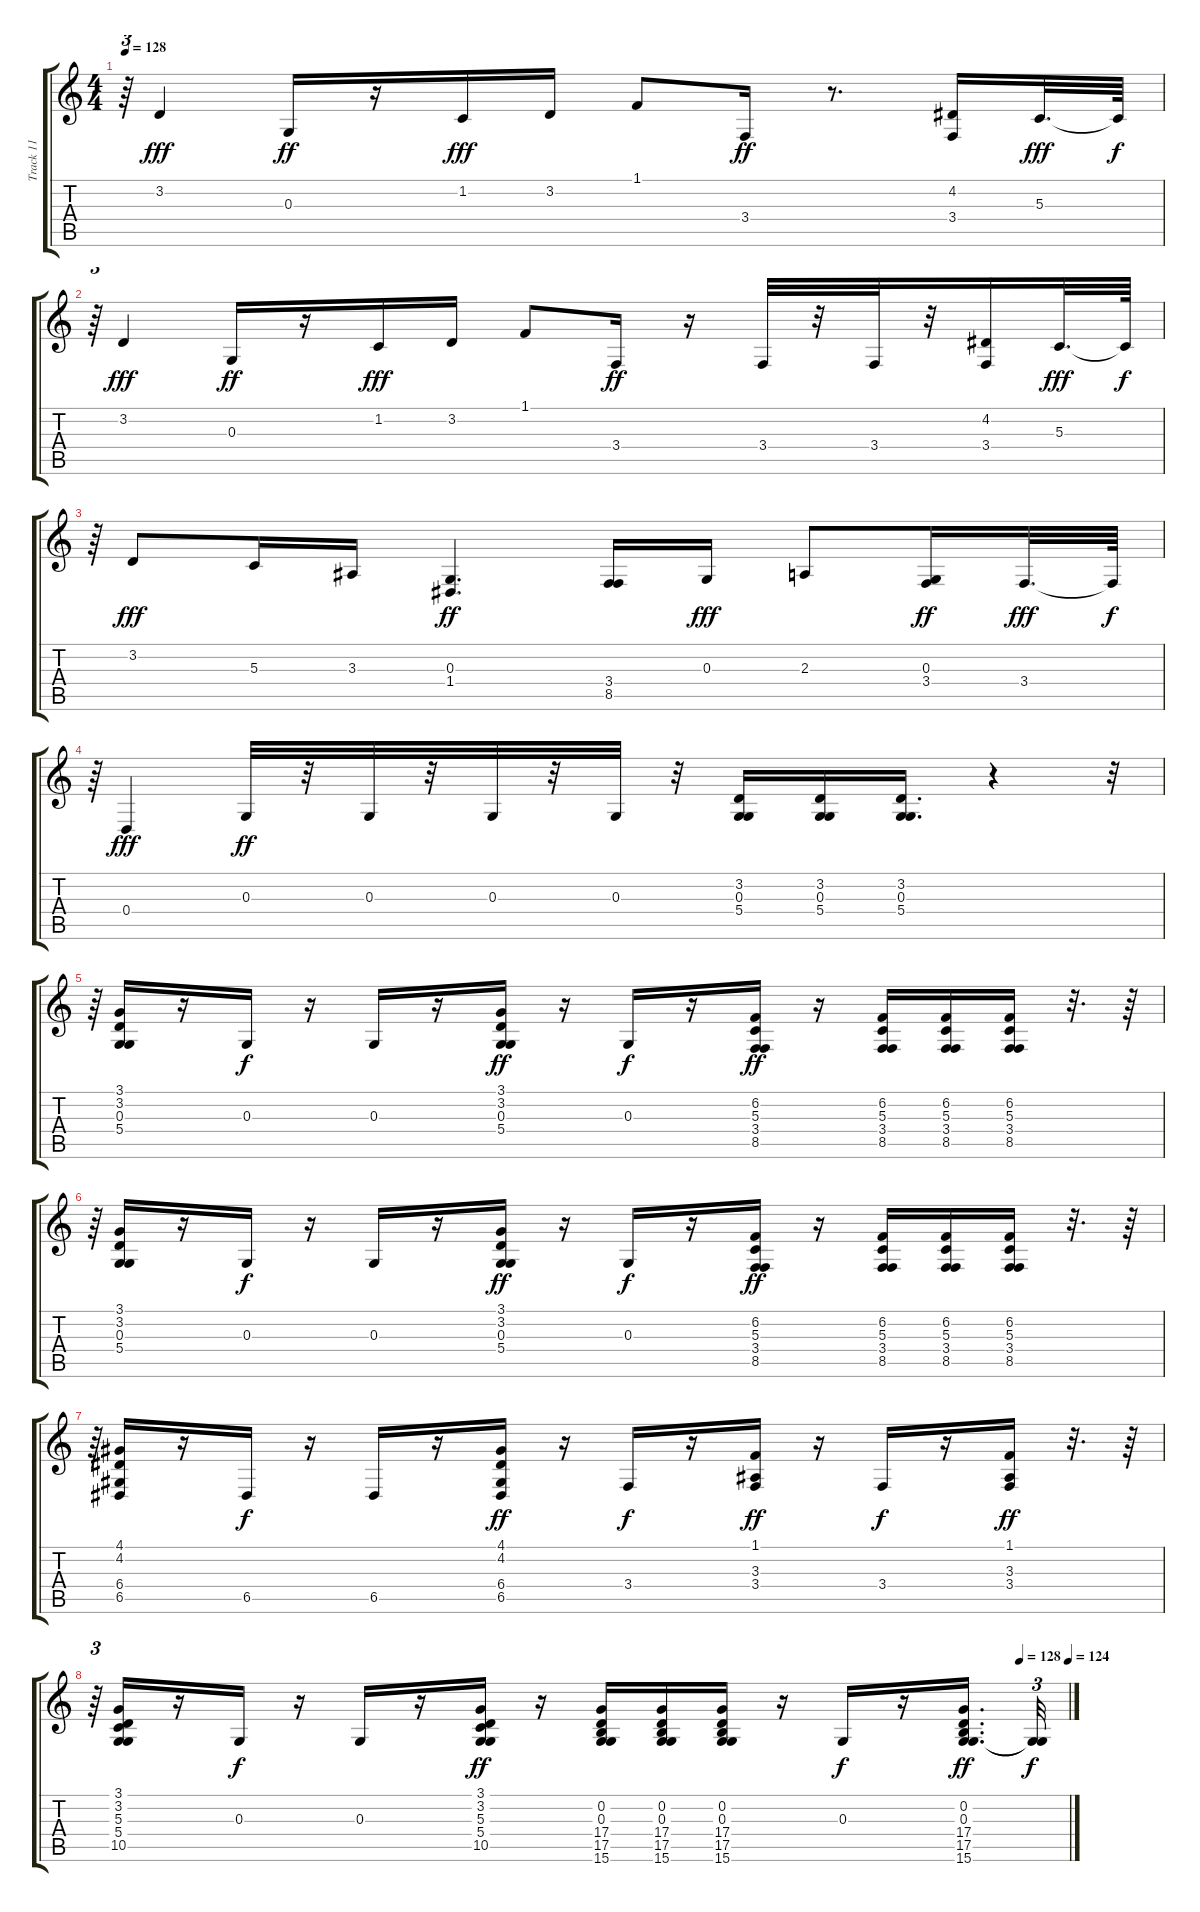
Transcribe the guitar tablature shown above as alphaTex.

\track ("Track 11" "Track 11") {instrument frenchhorn}
\staff {score tabs}
\tuning (E4 B3 G3 D3 A2 E2) {hide}
\ts (4 4)
\tempo 128
\clef g2
\ks c
r.64{tu (3 2) dy f} 3.2.4{dy fff} 0.3.16{dy ff} r.16 1.2.16{dy fff} 3.2.16 1.1.8 3.4.16{dy ff} r.8{d} (4.2 3.4).16 5.3.32{d dy fff} 5.3{t}.64{dy f} |
r.64{tu (3 2)} 3.2.4{dy fff} 0.3.16{dy ff} r.16 1.2.16{dy fff} 3.2.16 1.1.8 3.4.16{dy ff} r.16 3.4.32 r.32 3.4.32 r.32 (4.2 3.4).16 5.3.32{d dy fff} 5.3{t}.64{dy f} |
r.64{tu (3 2)} 3.2.8{dy fff} 5.3.16 3.3.16 (0.3 1.4).4{d dy ff} (3.4 8.5).16 0.3.16{dy fff} 2.3.8 (0.3 3.4).16{dy ff} 3.4.32{d dy fff} 3.4{t}.64{dy f} |
r.64{tu (3 2)} 0.4.4{dy fff} 0.3.32{dy ff} r.32 0.3.32 r.32 0.3.32 r.32 0.3.32 r.32 (3.2 0.3 5.4).16 (3.2 0.3 5.4).16 (3.2 0.3 5.4).16{d} r.4 r.32{tu (3 2)} |
r.64{tu (3 2)} (3.1 3.2 0.3 5.4).16 r.16 0.3.16{dy f} r.16 0.3.16 r.16 (3.1 3.2 0.3 5.4).16{dy ff} r.16 0.3.16{dy f} r.16 (6.2 5.3 3.4 8.5).16{dy ff} r.16 (6.2 5.3 3.4 8.5).16 (6.2 5.3 3.4 8.5).16 (6.2 5.3 3.4 8.5).16 r.32{d} r.64 |
r.64{tu (3 2)} (3.1 3.2 0.3 5.4).16 r.16 0.3.16{dy f} r.16 0.3.16 r.16 (3.1 3.2 0.3 5.4).16{dy ff} r.16 0.3.16{dy f} r.16 (6.2 5.3 3.4 8.5).16{dy ff} r.16 (6.2 5.3 3.4 8.5).16 (6.2 5.3 3.4 8.5).16 (6.2 5.3 3.4 8.5).16 r.32{d} r.64 |
r.64{tu (3 2)} (4.1 4.2 6.4 6.5).16 r.16 6.5.16{dy f} r.16 6.5.16 r.16 (4.1 4.2 6.4 6.5).16{dy ff} r.16 3.4.16{dy f} r.16 (1.1 3.3 3.4).16{dy ff} r.16 3.4.16{dy f} r.16 (1.1 3.3 3.4).16{dy ff} r.32{d} r.64 |
\tempo (128 0.95)
\tempo (124 1)
r.64{tu (3 2)} (3.1 3.2 5.3 5.4 10.5).16 r.16 0.3.16{dy f} r.16 0.3.16 r.16 (3.1 3.2 5.3 5.4 10.5).16{dy ff} r.16 (0.2 0.3 17.4 17.5 15.6).16 (0.2 0.3 17.4 17.5 15.6).16 (0.2 0.3 17.4 17.5 15.6).16 r.16 0.3.16{dy f} r.16 (0.2 0.3 17.4 17.5 15.6).16{d dy ff} (0.3{t} 15.6{t}).32{tu (3 2) dy f}
